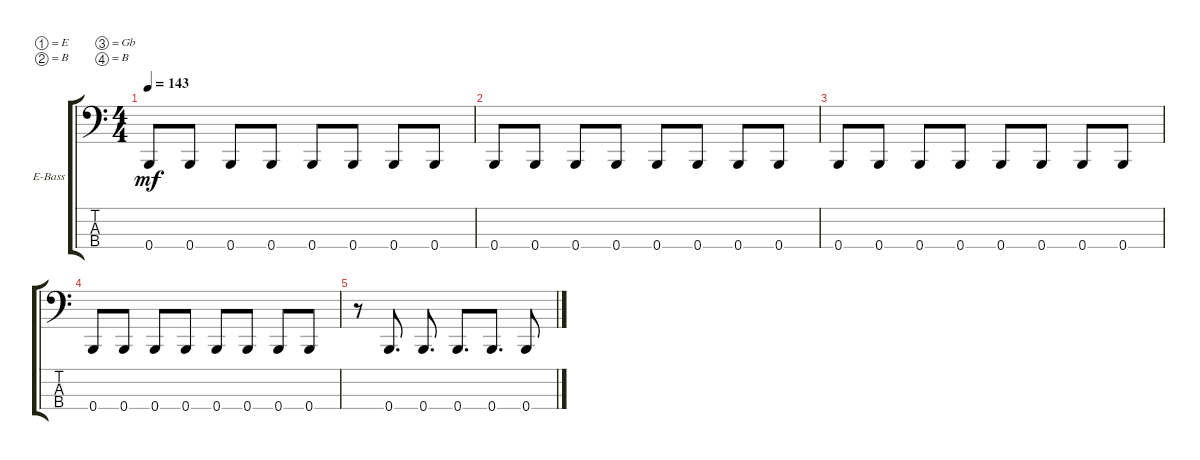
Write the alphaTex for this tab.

\defaultSystemsLayout 4
\bracketExtendMode groupsimilarinstruments
\firstSystemTrackNameOrientation horizontal
\otherSystemsTrackNameOrientation horizontal
\track ("Electric Bass" "E-Bass") {instrument electricbassfinger}
\staff {score tabs}
\tuning (E2 B1 Gb1 B0)
\ts (4 4)
\tempo 143
\clef f4
\scale
0.333333
\ks c
0.4.8{dy mf} 0.4.8 0.4.8 0.4.8 0.4.8 0.4.8 0.4.8 0.4.8 |
\scale
0.333333 0.4.8 0.4.8 0.4.8 0.4.8 0.4.8 0.4.8 0.4.8 0.4.8 |
\scale
0.333333 0.4.8 0.4.8 0.4.8 0.4.8 0.4.8 0.4.8 0.4.8 0.4.8 |
\scale
0.333333 0.4.8 0.4.8 0.4.8 0.4.8 0.4.8 0.4.8 0.4.8 0.4.8 |
\scale
0.333333 r.8 0.4.8{d} 0.4.8{d} 0.4.8{d} 0.4.8{d} 0.4.8
